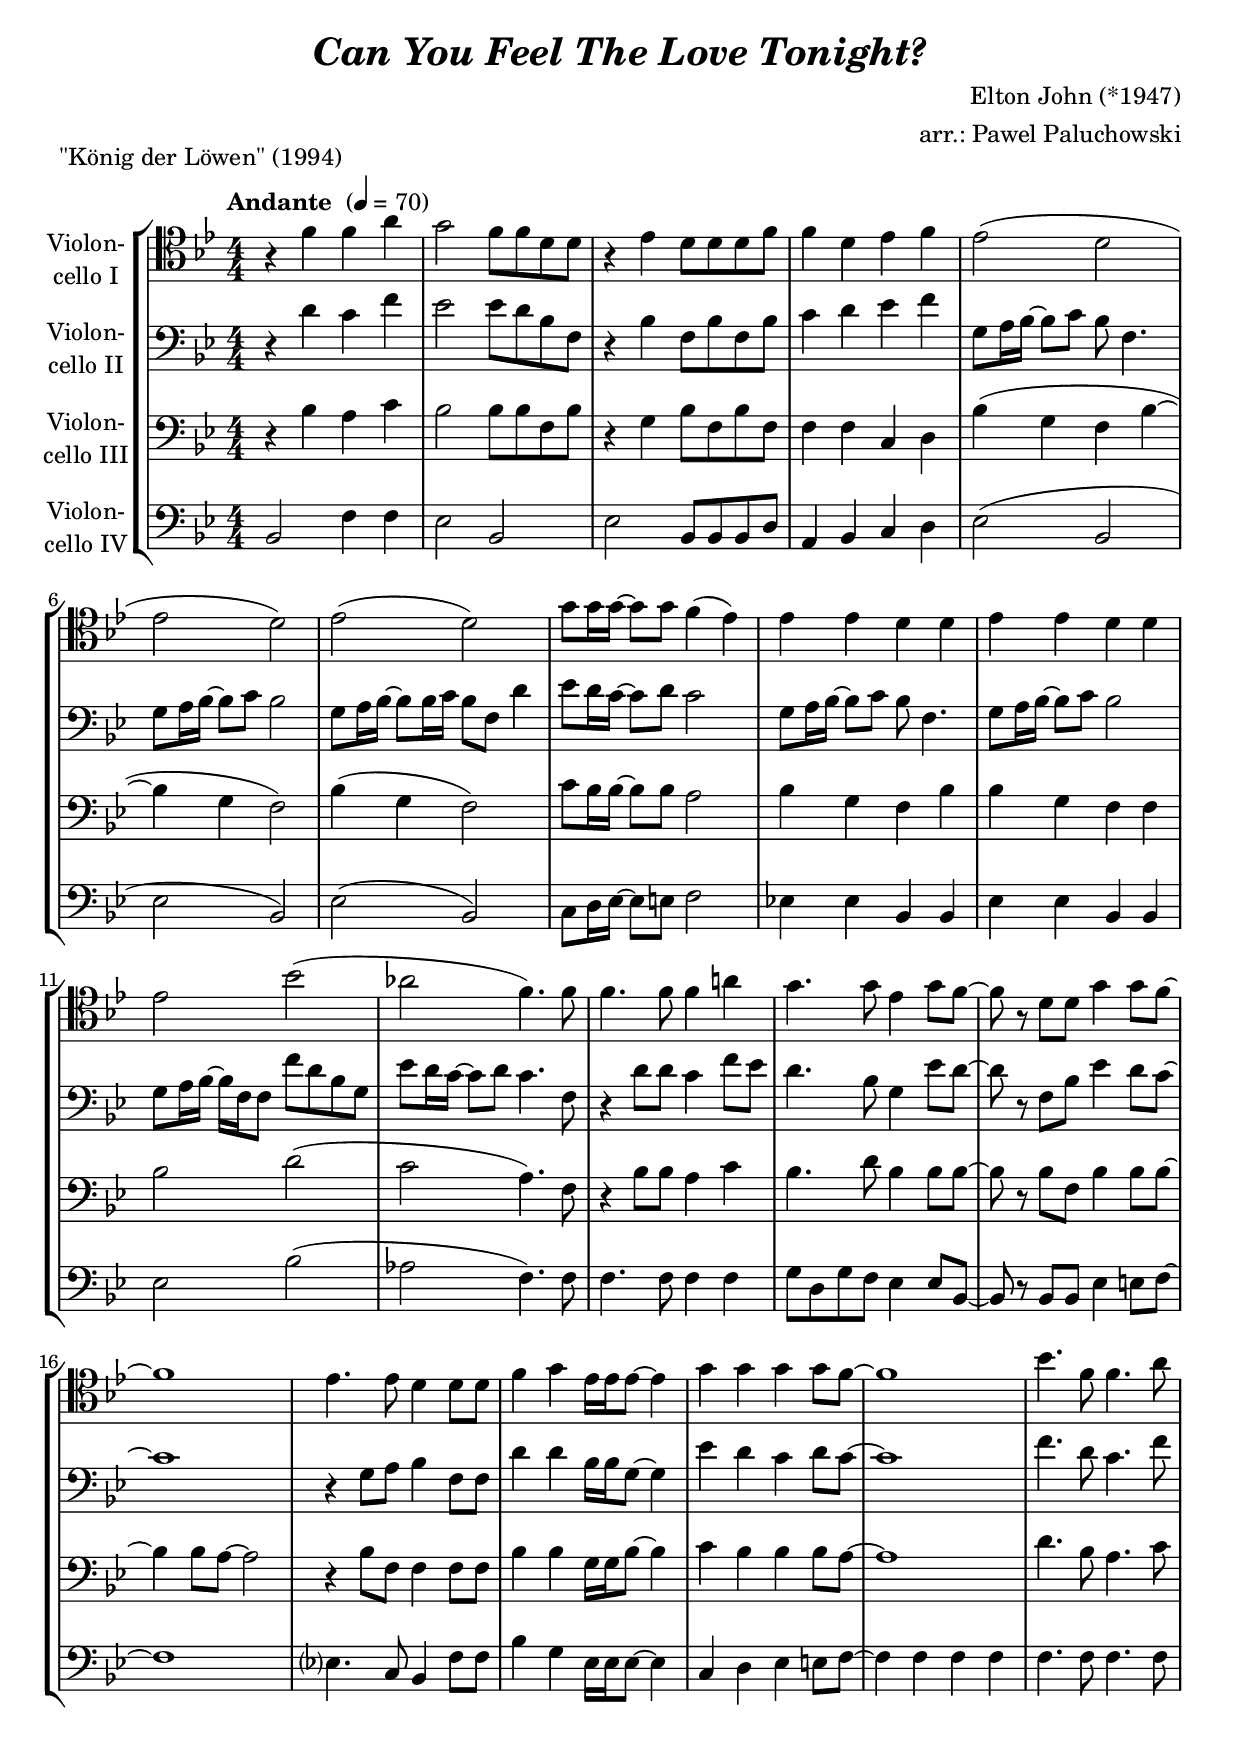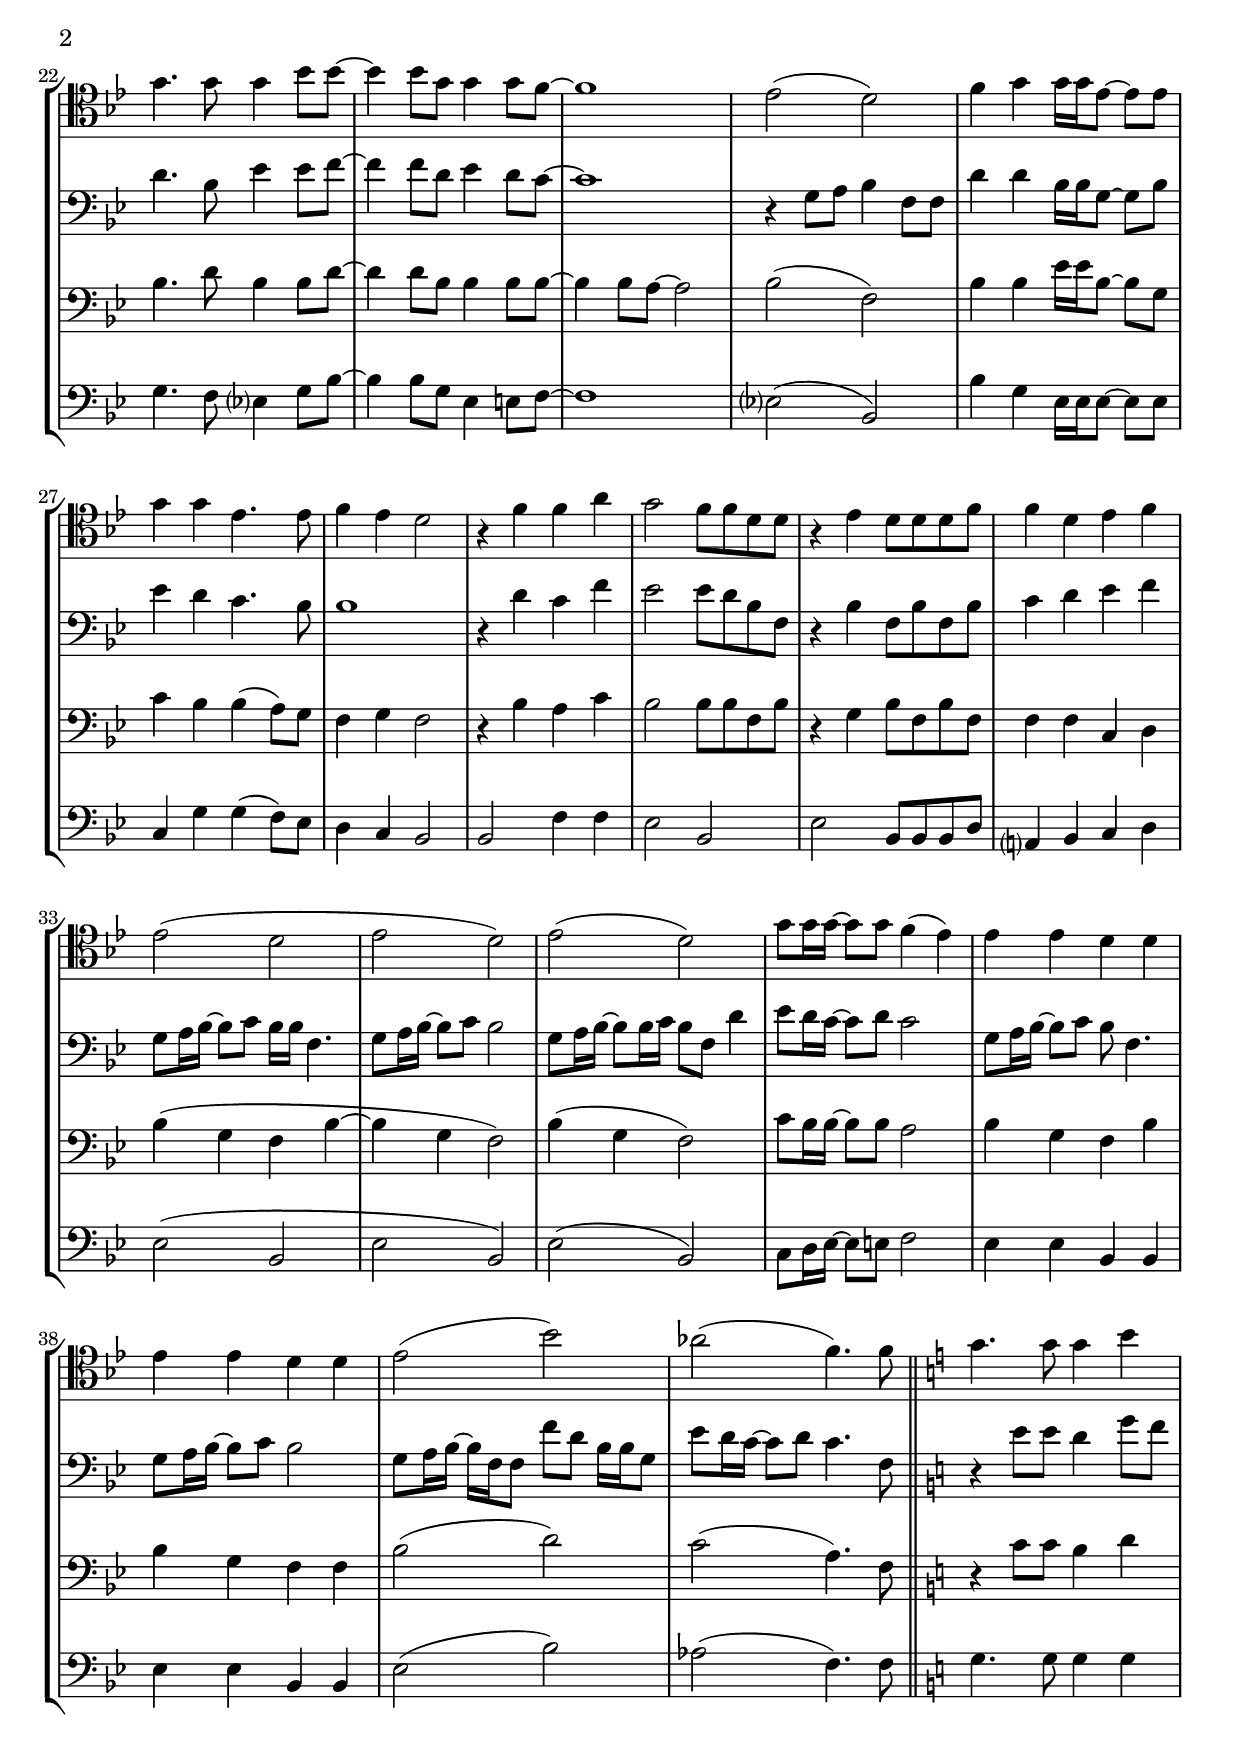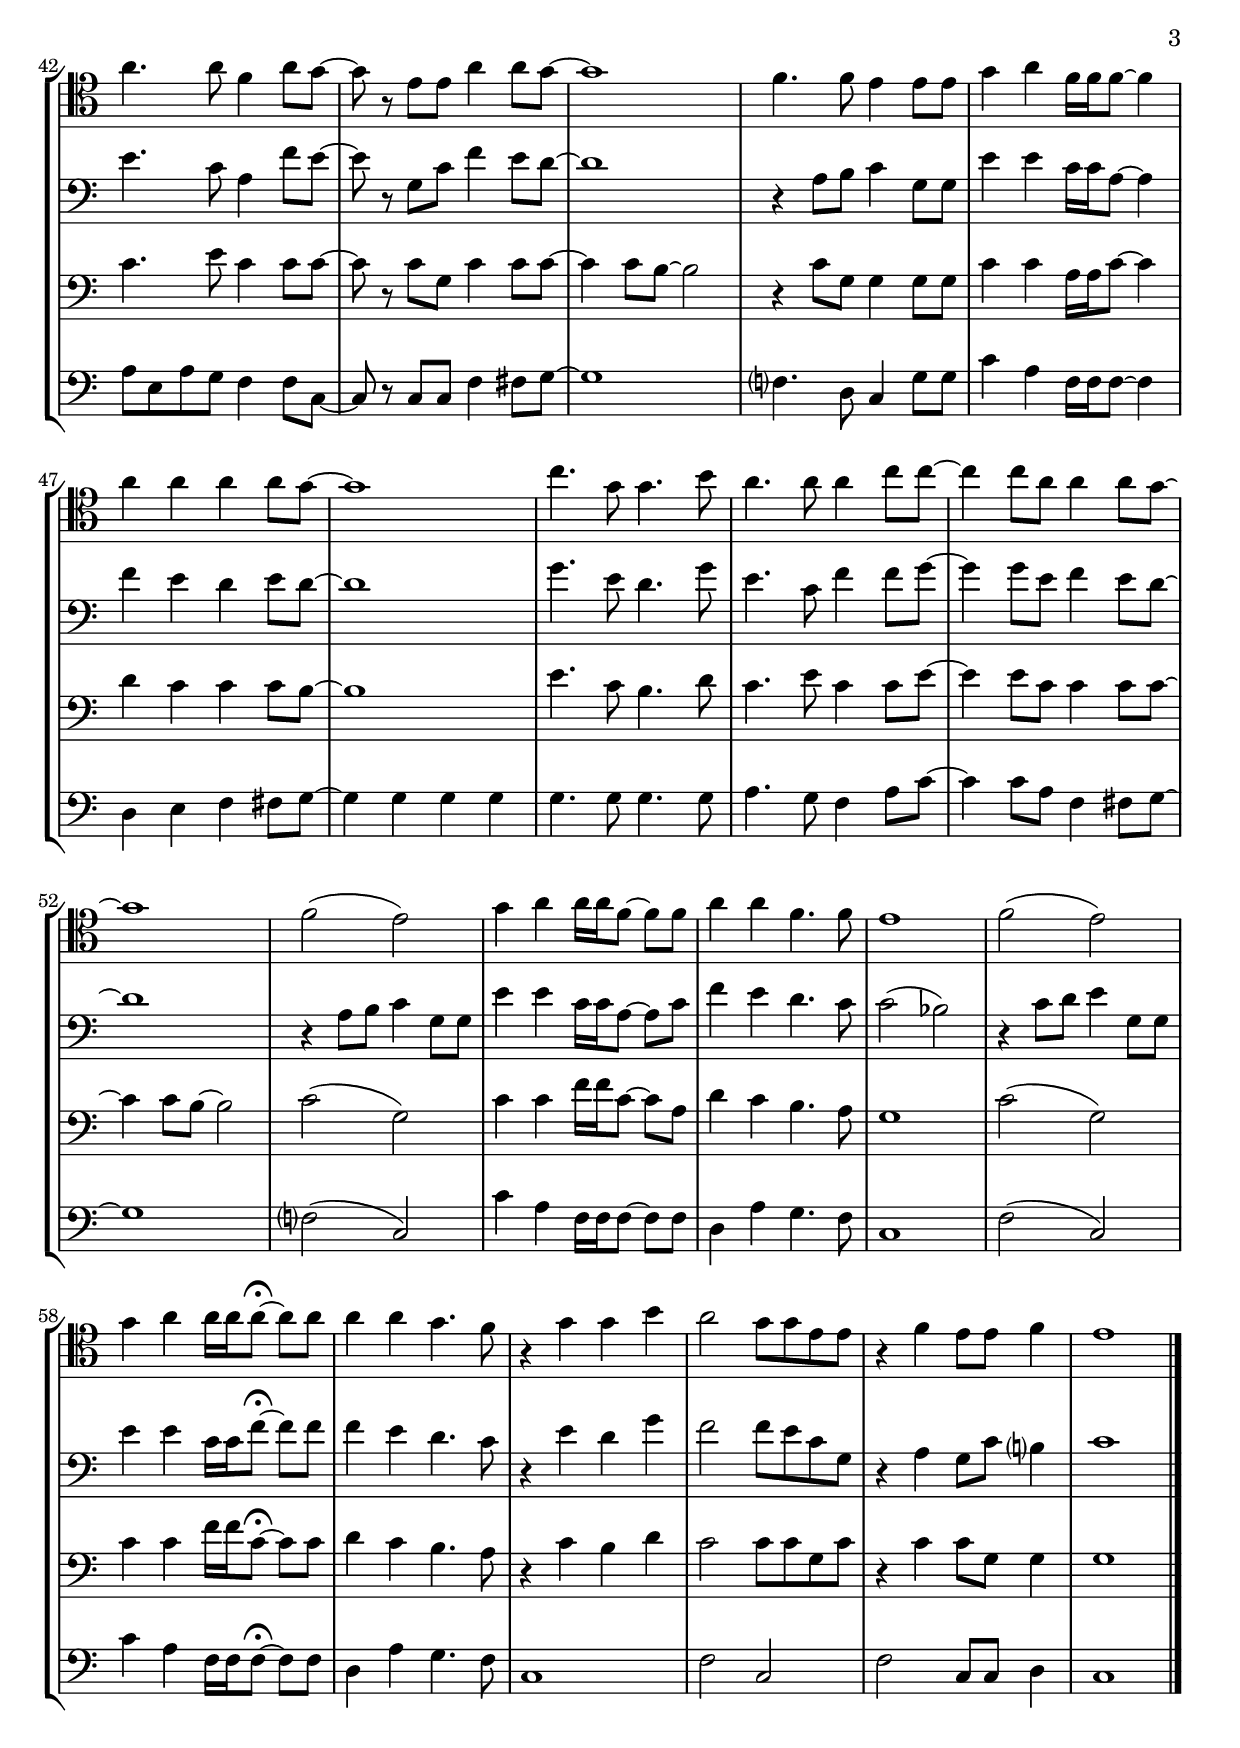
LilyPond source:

\version "2.18.2"
\include "deutsch.ly"
  
#(set-global-staff-size 21)

\header {
  title     = \markup \bold \italic "Can You Feel The Love Tonight?"
  composer  = "Elton John (*1947)"
  arranger  = "arr.: Pawel Paluchowski"
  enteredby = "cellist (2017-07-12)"
  piece     = "\"König der Löwen\" (1994)"
}

voiceconsts = {
  \key b \major
  \time 4/4
  \clef "bass"
  \numericTimeSignature
  \compressFullBarRests
  % Set default beaming for all staves
%  \set Timing.beamExceptions = #'()
%  \set Timing.baseMoment     = #(ly:make-moment 1 4)
%  \set Timing.beatStructure  = #'(1 1 1)
  \tempo "Andante " 4=70
}

mist = "string ensemble 1"
mivc = "cello"
%miba = "drawbar organ"
miba = "bassoon"

rit = \mark \markup \box "rit."

va = \relative c' {
  \voiceconsts
  \clef "tenor"

  r4 f f a
  g2 f8 f d d
  r4 es d8 d d f
  f4 d es f
  es2( d
  es d)
  es( d)
  g8 g16 g~ g8 g f4( es)

  es es d d
  es es d d
  es2 b'(
  as f4.) f8
  f4. f8 f4 a!
  g4. g8 es4 g8 f~
  f r d d g4 g8 f~
  f1

  es4. es8 d4 d8 d
  f4 g es16 es es8~ es4
  g g g g8 f~
  f1
  b4. f8 f4. a8
  g4. g8 g4 b8 b~

  b4 b8 g g4 g8 f~
  f1
  es2( d)
  f4 g g16 g es8~ es es
  g4 g es4. es8
  f4 es d2
  r4 f f a
  g2 f8 f d d

  r4 es d8 d d f
  f4 d es f
  es2( d
  es d)
  es( d)
  g8 g16 g~ g8 g f4( es)
  es es d d
  es es d d
  es2( b')

  as( f4.) f8 \bar "||" \key c \major
  g4. g8 g4 h
  a4. a8 f4 a8 g~
  g r e e a4 a8 g~
  g1
  f4. f8 e4 e8 e

  g4 a f16 f f8~ f4
  a a a a8 g~
  g1
  c4. g8 g4. h8
  a4. a8 a4 c8 c~
  c4 c8 a a4 a8 g~
  g1

  f2( e)
  g4 a a16 a f8~ f f
  a4 a f4. f8
  e1
  f2( e)
  g4 a a16 a a8~\fermata a a
  a4 a g4. f8
  r4 g g h

  a2 g8 g e e
  r4 f e8 e f4
  e1 \bar "|."
}

vb = \relative c' {
  \voiceconsts

  r4 d c f
  es2 es8 d b f
  r4 b f8 b f b
  c4 d es f
  g,8 a16 b~ b8 c b f4.
  g8 a16 b~ b8 c b2

  g8 a16 b~ b8 b16 c b8 f d'4
  es8 d16 c~ c8 d c2
  g8 a16 b~ b8 c b f4.
  g8 a16 b~ b8 c b2
  g8 a16 b~ b f f8 f' d b g

  es' d16 c~ c8 d c4. f,8
  r4 d'8 d c4 f8 es
  d4. b8 g4 es'8 d~
  d r f, b es4 d8 c~
  c1
  r4 g8 a b4 f8 f

  d'4 d b16 b g8~ g4
  es' d c d8 c~
  c1
  f4. d8 c4. f8
  d4. b8 es4 es8 f~
  f4 f8 d es4 d8 c~
  c1

  r4 g8 a b4 f8 f
  d'4 d b16 b g8~ g b
  es4 d c4. b8
  b1
  r4 d c f
  es2 es8 d b f
  r4 b f8 b f b

  c4 d es f
  g,8 a16 b~ b8 c b16 b f4.
  g8 a16 b~ b8 c b2
  g8 a16 b~ b8 b16 c b8 f d'4
  es8 d16 c~ c8 d c2

  g8 a16 b~ b8 c b8 f4.
  g8 a16 b~ b8 c b2
  g8 a16 b~ b f f8 f' d b16 b g8
  es' d16 c~ c8 d c4. f,8 \bar "||" \key c \major
  r4 e'8 e d4 g8 f

  e4. c8 a4 f'8 e~
  e r g, c f4 e8 d~
  d1
  r4 a8 h c4 g8 g
  e'4 e c16 c a8~ a4
  f' e d e8 d~
  d1

  g4. e8 d4. g8
  e4. c8 f4 f8 g~
  g4 g8 e f4 e8 d~
  d1
  r4 a8 h c4 g8 g
  e'4 e c16 c a8~ a c

  f4 e d4. c8
  c2( b)
  r4 c8 d e4 g,8 g
  e'4 e c16 c f8~\fermata f f
  f4 e d4. c8
  r4 e d g

  f2 f8 e c g
  r4 a4 g8 c h?4
  c1 \bar "|."
}

vc = \relative c' {
  \voiceconsts

  r4 b a c
  b2 b8 b f b
  r4 g b8 f b f
  f4 f c d
  b'( g f b~
  b g f2)
  b4( g f2)
  c'8 b16 b~ b8 b a2

  b4 g f b
  b g f f
  b2 d(
  c a4.) f8
  r4 b8 b a4 c
  b4. d8 b4 b8 b~
  b r b f b4 b8 b~
  b4 b8 a~ a2

  r4 b8 f f4 f8 f
  b4 b g16 g b8~ b4
  c b b b8 a~
  a1
  d4. b8 a4. c8
  b4. d8 b4 b8 d~
  d4 d8 b b4 b8 b~

  b4 b8 a~ a2
  b( f)
  b4 b es16 es b8~ b g
  c4 b b( a8) g
  f4 g f2
  r4 b a c
  b2 b8 b f b
  r4 g b8 f b f

  f4 f c d
  b'( g f b~
  b g f2)
  b4( g f2)
  c'8 b16 b~ b8 b a2
  b4 g f b
  b g f f
  b2( d)
  c( a4.) f8 \bar "||" \key c \major

  r4 c'8 c h4 d
  c4. e8 c4 c8 c~
  c r c g c4 c8 c~
  c4 c8 h~ h2
  r4 c8 g g4 g8 g
  c4 c a16 a c8~ c4

  d c c c8 h~
  h1
  e4. c8 h4. d8
  c4. e8 c4 c8 e~
  e4 e8 c c4 c8 c~
  c4 c8 h~ h2
  c( g)

  c4 c f16 f c8~ c a
  d4 c h4. a8
  g1
  c2( g)
  c4 c f16 f c8~\fermata c c
  d4 c h4. a8
  r4 c h d

  c2 c8 c g c
  r4 c c8 g g4
  g1 \bar "|."
}

vd = \relative c {
  \voiceconsts

  b2 f'4 f
  es2 b
  es b8 b b d
  a4 b c d
  es2( b
  es b)
  es( b)
  c8 d16 es~ es8 e f2
  es!4 es b b

  es es b b
  es2 b'(
  as f4.) f8
  f4. f8 f4 f
  g8 d g f es4 es8 b~
  b r b b es4 e8 f~
  f1
  es?4. c8 b4 f'8 f

  b4 g es16 es es8~ es4
  c d es e8 f~
  f4 f f f
  f4. f8 f4. f8
  g4. f8 es?4 g8 b~
  b4 b8 g es4 e8 f~
  f1
  es?2( b)

  b'4 g es16 es es8~ es es
  c4 g' g( f8) es
  d4 c b2
  b f'4 f
  es2 b
  es b8 b b d
  a?4 b c d
  es2( b
  es b)

  es( b)
  c8 d16 es~ es8 e f2
  es4 es b b
  es es b b
  es2( b')
  as( f4.) f8 \bar "||" \key c \major
  g4. g8 g4 g
  a8 e a g f4 f8 c~

  c r c c f4 fis8 g~
  g1
  f?4. d8 c4 g'8 g
  c4 a f16 f f8~ f4
  d e f fis8 g~
  g4 g g g
  g4. g8 g4. g8

  a4. g8 f4 a8 c~
  c4 c8 a f4 fis8 g~
  g1
  f?2( c)
  c'4 a f16 f f8~ f f
  d4 a' g4. f8
  c1
  f2( c)

  c'4 a f16 f f8~\fermata f f
  d4 a' g4. f8
  c1
  f2 c
  f c8 c d4
  c1 \bar "|."
}


music = \new StaffGroup <<
      \new Staff {
	\set Staff.midiInstrument = \mist
	\set Staff.instrumentName = \markup \center-column { "Violon-" "cello I" }
	\transpose b b { \va }
      }

      \new Staff {
	\set Staff.midiInstrument = \mivc
	\set Staff.instrumentName = \markup \center-column { "Violon-" "cello II" }
	\transpose b b { \vb }
      }

      \new Staff {
	\set Staff.midiInstrument = \mivc
	\set Staff.instrumentName = \markup \center-column { "Violon-" "cello III" }
	\transpose b b { \vc }
      }

      \new Staff {
	\set Staff.midiInstrument = \miba
	\set Staff.instrumentName = \markup \center-column { "Violon-" "cello IV" }
	\transpose b b { \vd }
      }
>>

\book {
  \score {
    \music
    \layout {}
  }

  \score {
    \unfoldRepeats \music

    \midi {
      \context {
        \Score
      }
    }
  }
}
